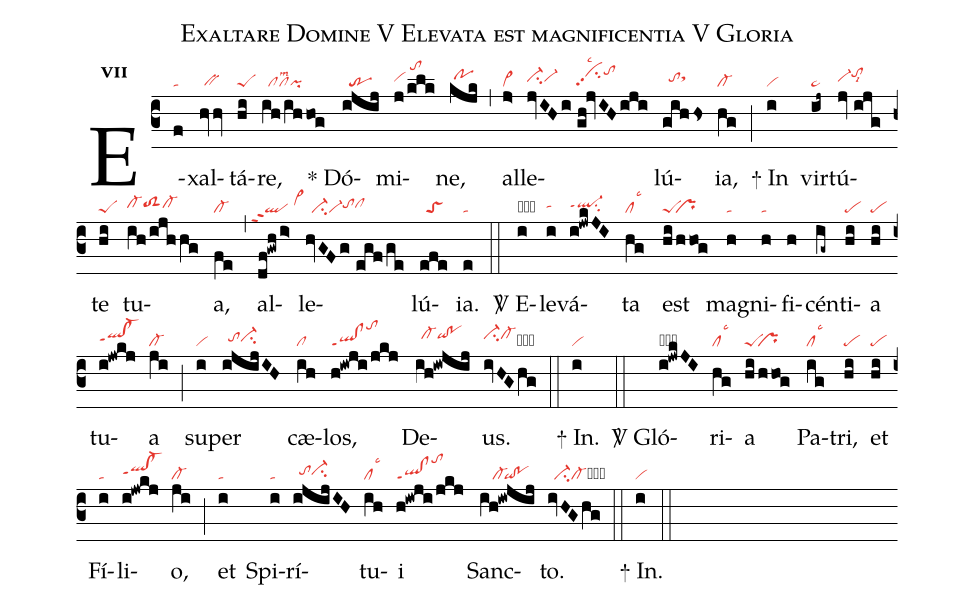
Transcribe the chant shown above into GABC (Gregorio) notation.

name:Exaltare Domine V Elevata est magnificentia V Gloria;
office-part:re;
mode:7;
nabc-lines:1;
%%
initial-style: 1;
name:Exaltare Domine;
mode: 7;
office-part: Responsorium;
annotation: Resp.;
annotation: vii;
nabc-lines:1;
%%
(c3) E(f|ta)xal(hvv|/bv)tá(hi|peS)re,(ih/ihhog|//clcllsm2pi) <sp>*</sp> Dó(ijij|//tr)mi(j/klk|vihh/tohm)ne,(kjk|/pohi) (,) al(j>|vi>)le(jvIHi|ci-hhvi-hh|//gh!jvIHiji|cihjpp2lsc2tohk)lú(gihhs|//tohhsthi)ia,(hg|cl-) (;)

<sp>+</sp> In(i|vi) vir(ij~|pe~)tú(jv//ijg|vi-hhtohjlsi8)te(hi|peS) tu(ih/ijhhg|cl-hhtoS2hhcl-hh)a,(fe|cl-) (,) al(df!gwh/i>|``qlppt2/vi>hi)le(hvGFg//egf/ge|//ci-vi-tohhclhh)lú(efe|//toS)ia.(e|ta) (::)

<sp>V/</sp> E(i|obtahh)le(i|tahh)vá(i!jwkJI|ql-hhppt1su2)ta(hg|cllsc3) est(hi/hhog|peS``pr) mag(h|ta)ni(h|ta)fi(h)cén(ig~)ti(hi|pe)a(hi|pe) tu(i!jwkj|qlhh!cl-hhppt1)a(ji|cl-) (;) su(i|vi)per(ijijIH|//tohhci-hh) cæ(ih|cl)los,(h!iwji/jkj|ql!clppt1tohm) De(ih!iwjij|//cl-hiqihi!pohi)us.(ivHGhg|ci-hicl-hicb) (::)

<sp>+</sp> In.(i|vi) (::)

<sp>V/</sp> Gló(i!jwkJI|obql-hjppt1su2)ri(hg|cllsc3)a(hi/hhog|peS``pr) Pa(ig|cllsc3)tri,(hi|pe) et(hi|pe) Fí(i|ta)li(i!jwkj|qlhh!cl-hhppt1)o,(ji|cl-) (;) et(i|ta) Spi(i|ta)rí(ijijIH|//tohhci-hh)tu(ih|cllsc3)i(h!iwji/jkj|ql!clppt1tohm) Sanc(ih!iwjij|////cl-`qi!po)to.(ivHGhg|//ci-cl-cb) (::)

<sp>+</sp> In.(i|vi) (::)
